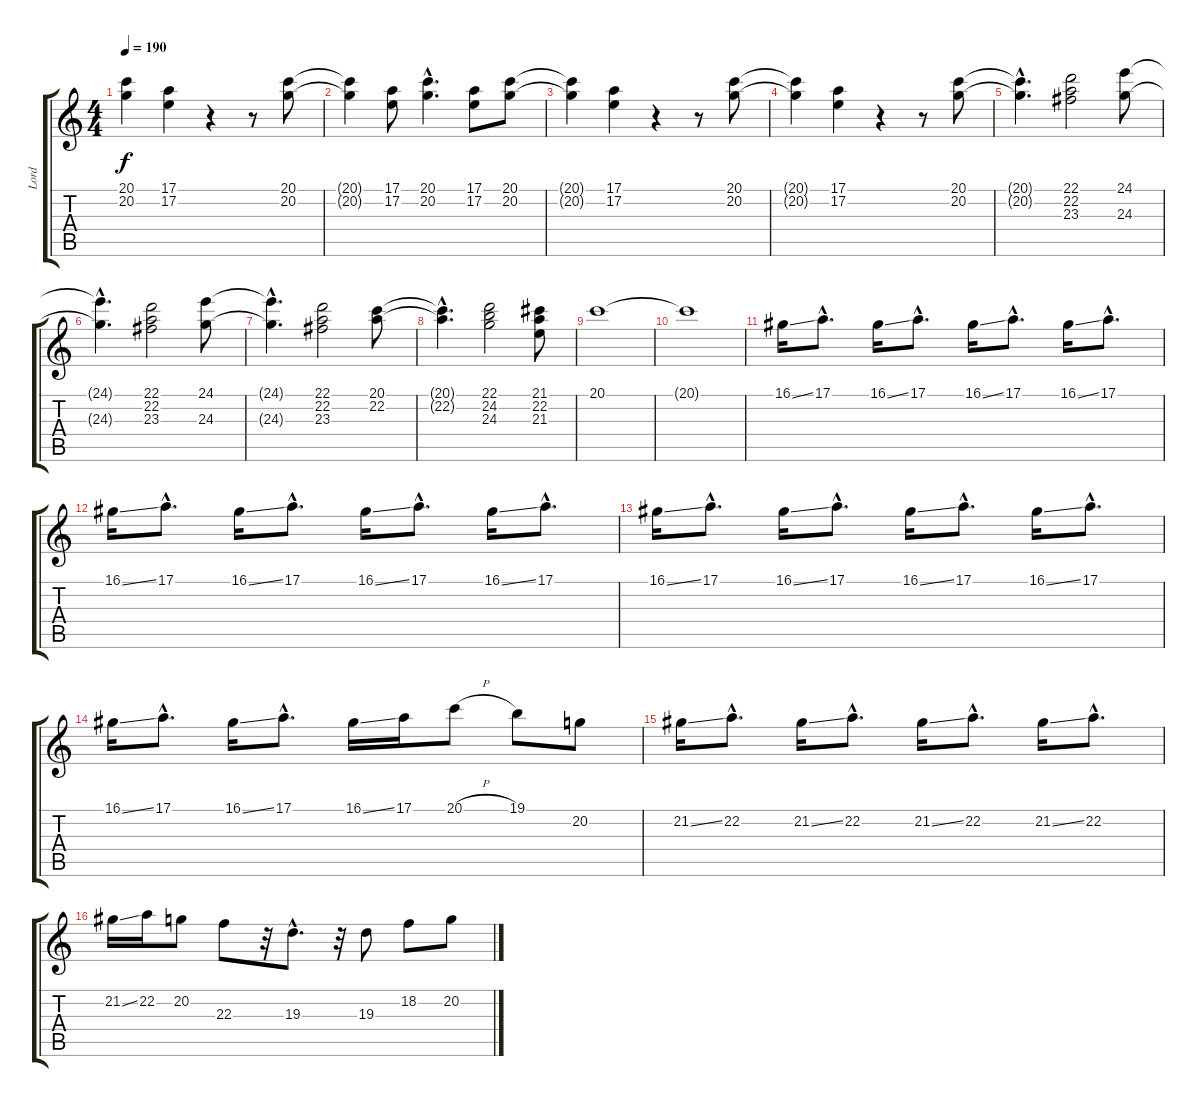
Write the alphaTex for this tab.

\track ("Lord" "Lord") {instrument rockorgan}
\staff {score tabs}
\tuning (E4 B3 G3 D3 A2 E2) {hide}
\ts (4 4)
\tempo 190
\clef g2
\ks c
(20.1{t} 20.2{t}).4{dy f} (17.1 17.2).4 r.4 r.8 (20.1 20.2).8 |
(20.1{t} 20.2{t}).4 (17.1 17.2).8 (20.1{hac} 20.2{hac}).4{d} (17.1 17.2).8 (20.1 20.2).8 |
(20.1{t} 20.2{t}).4 (17.1 17.2).4 r.4 r.8 (20.1 20.2).8 |
(20.1{t} 20.2{t}).4 (17.1 17.2).4 r.4 r.8 (20.1 20.2).8 |
(20.1{hac t} 20.2{hac t}).4{d} (22.1 22.2 23.3).2 (24.1 24.3).8 |
(24.1{hac t} 24.3{hac t}).4{d} (22.1 22.2 23.3).2 (24.1 24.3).8 |
(24.1{hac t} 24.3{hac t}).4{d} (22.1 22.2 23.3).2 (20.1 22.2).8 |
(20.1{hac t} 22.2{hac t}).4{d} (22.1 24.2 24.3).2 (21.1 22.2 21.3).8 |
20.1.1 |
20.1{t}.1 |
16.1{ss}.16 17.1{hac}.8{d} 16.1{ss}.16 17.1{hac}.8{d} 16.1{ss}.16 17.1{hac}.8{d} 16.1{ss}.16 17.1{hac}.8{d} |
16.1{ss}.16 17.1{hac}.8{d} 16.1{ss}.16 17.1{hac}.8{d} 16.1{ss}.16 17.1{hac}.8{d} 16.1{ss}.16 17.1{hac}.8{d} |
16.1{ss}.16 17.1{hac}.8{d} 16.1{ss}.16 17.1{hac}.8{d} 16.1{ss}.16 17.1{hac}.8{d} 16.1{ss}.16 17.1{hac}.8{d} |
16.1{ss}.16 17.1{hac}.8{d} 16.1{ss}.16 17.1{hac}.8{d} 16.1{ss}.16 17.1.16 20.1{h}.8 19.1.8 20.2.8 |
21.2{ss}.16 22.2{hac}.8{d} 21.2{ss}.16 22.2{hac}.8{d} 21.2{ss}.16 22.2{hac}.8{d} 21.2{ss}.16 22.2{hac}.8{d} |
21.2{ss}.16 22.2.16 20.2.8 22.3.8 r.32 19.3{hac}.8{d} r.32 19.3.8 18.2.8 20.2.8
